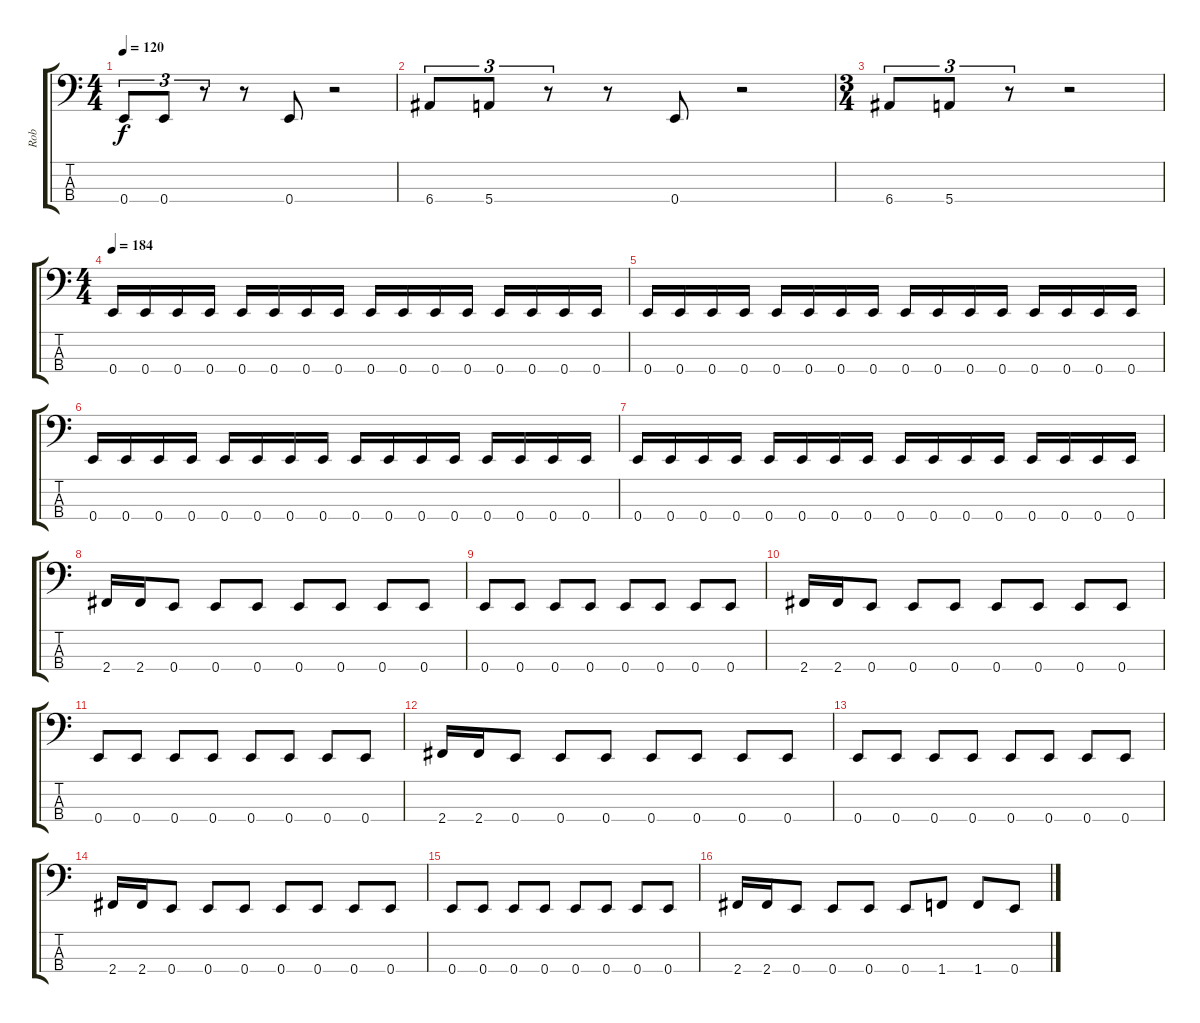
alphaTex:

\track ("Rob" "Rob") {instrument electricbassfinger}
\staff {score tabs}
\tuning (G2 D2 A1 E1) {hide}
\ts (4 4)
\tempo 120
\clef f4
\ks c
0.4.8{tu (3 2) dy f} 0.4.8{tu (3 2)} r.8{tu (3 2)} r.8 0.4.8 r.2 |
6.4.8{tu (3 2)} 5.4.8{tu (3 2)} r.8{tu (3 2)} r.8 0.4.8 r.2 |
\ts (3 4)
6.4.8{tu (3 2)} 5.4.8{tu (3 2)} r.8{tu (3 2)} r.2 |
\ts (4 4)
\tempo 184
0.4.16 0.4.16 0.4.16 0.4.16 0.4.16 0.4.16 0.4.16 0.4.16 0.4.16 0.4.16 0.4.16 0.4.16 0.4.16 0.4.16 0.4.16 0.4.16 |
0.4.16 0.4.16 0.4.16 0.4.16 0.4.16 0.4.16 0.4.16 0.4.16 0.4.16 0.4.16 0.4.16 0.4.16 0.4.16 0.4.16 0.4.16 0.4.16 |
0.4.16 0.4.16 0.4.16 0.4.16 0.4.16 0.4.16 0.4.16 0.4.16 0.4.16 0.4.16 0.4.16 0.4.16 0.4.16 0.4.16 0.4.16 0.4.16 |
0.4.16 0.4.16 0.4.16 0.4.16 0.4.16 0.4.16 0.4.16 0.4.16 0.4.16 0.4.16 0.4.16 0.4.16 0.4.16 0.4.16 0.4.16 0.4.16 |
2.4.16 2.4.16 0.4.8 0.4.8 0.4.8 0.4.8 0.4.8 0.4.8 0.4.8 |
0.4.8 0.4.8 0.4.8 0.4.8 0.4.8 0.4.8 0.4.8 0.4.8 |
2.4.16 2.4.16 0.4.8 0.4.8 0.4.8 0.4.8 0.4.8 0.4.8 0.4.8 |
0.4.8 0.4.8 0.4.8 0.4.8 0.4.8 0.4.8 0.4.8 0.4.8 |
2.4.16 2.4.16 0.4.8 0.4.8 0.4.8 0.4.8 0.4.8 0.4.8 0.4.8 |
0.4.8 0.4.8 0.4.8 0.4.8 0.4.8 0.4.8 0.4.8 0.4.8 |
2.4.16 2.4.16 0.4.8 0.4.8 0.4.8 0.4.8 0.4.8 0.4.8 0.4.8 |
0.4.8 0.4.8 0.4.8 0.4.8 0.4.8 0.4.8 0.4.8 0.4.8 |
2.4.16 2.4.16 0.4.8 0.4.8 0.4.8 0.4.8 1.4.8 1.4.8 0.4.8
